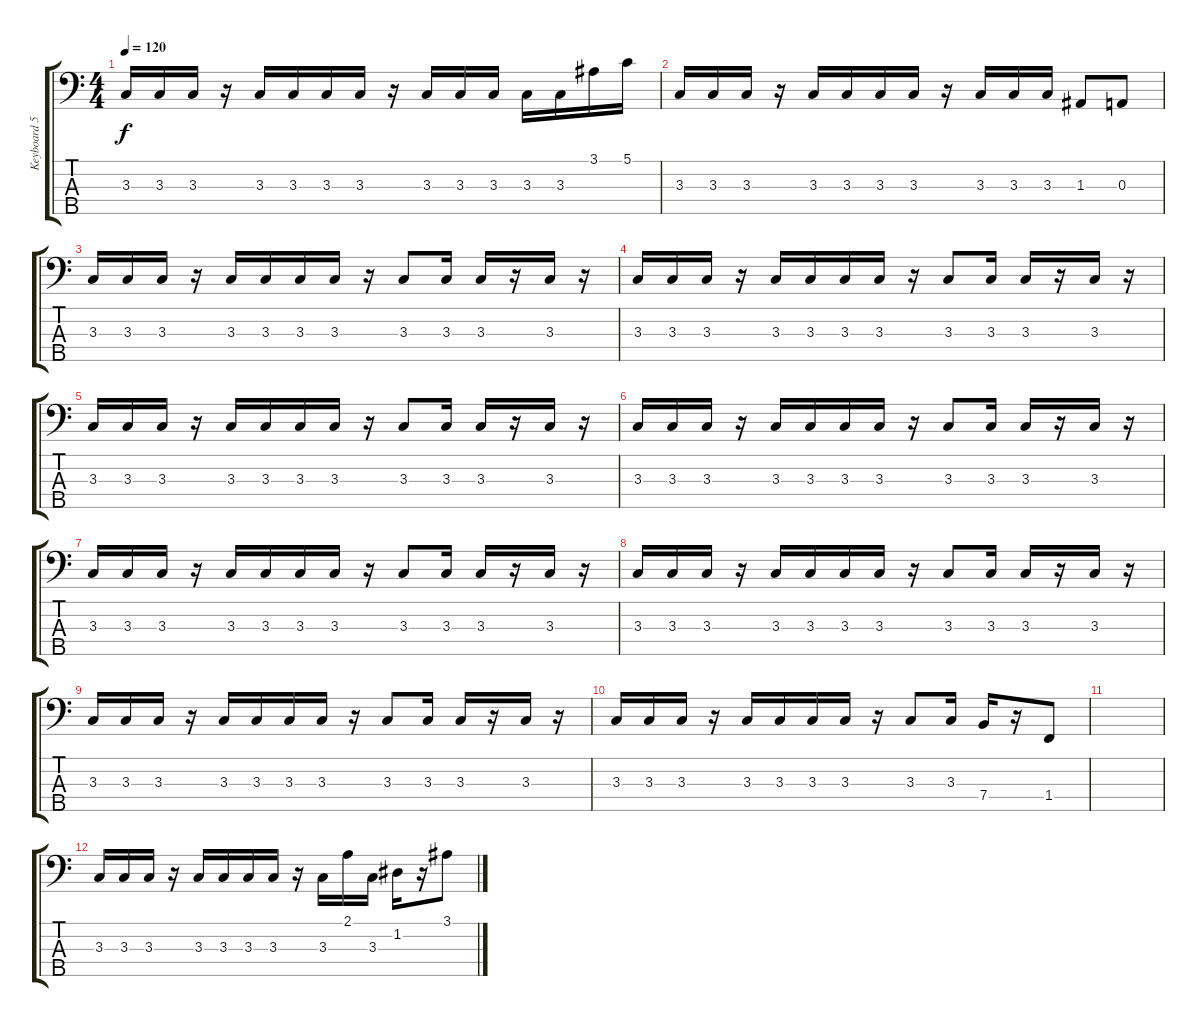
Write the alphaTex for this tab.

\track ("Keyboard 5" "Keyboard 5") {instrument synthbass1}
\staff {score tabs}
\tuning (G2 D2 A1 E1 B0) {hide}
\ts (4 4)
\tempo 120
\clef f4
\ks c
3.3.16{dy f} 3.3.16 3.3.16 r.16 3.3.16 3.3.16 3.3.16 3.3.16 r.16 3.3.16 3.3.16 3.3.16 3.3.16 3.3.16 3.1.16 5.1.16 |
3.3.16 3.3.16 3.3.16 r.16 3.3.16 3.3.16 3.3.16 3.3.16 r.16 3.3.16 3.3.16 3.3.16 1.3.8 0.3.8 |
3.3.16 3.3.16 3.3.16 r.16 3.3.16 3.3.16 3.3.16 3.3.16 r.16 3.3.8 3.3.16 3.3.16 r.16 3.3.16 r.16 |
3.3.16 3.3.16 3.3.16 r.16 3.3.16 3.3.16 3.3.16 3.3.16 r.16 3.3.8 3.3.16 3.3.16 r.16 3.3.16 r.16 |
3.3.16 3.3.16 3.3.16 r.16 3.3.16 3.3.16 3.3.16 3.3.16 r.16 3.3.8 3.3.16 3.3.16 r.16 3.3.16 r.16 |
3.3.16 3.3.16 3.3.16 r.16 3.3.16 3.3.16 3.3.16 3.3.16 r.16 3.3.8 3.3.16 3.3.16 r.16 3.3.16 r.16 |
3.3.16 3.3.16 3.3.16 r.16 3.3.16 3.3.16 3.3.16 3.3.16 r.16 3.3.8 3.3.16 3.3.16 r.16 3.3.16 r.16 |
3.3.16 3.3.16 3.3.16 r.16 3.3.16 3.3.16 3.3.16 3.3.16 r.16 3.3.8 3.3.16 3.3.16 r.16 3.3.16 r.16 |
3.3.16 3.3.16 3.3.16 r.16 3.3.16 3.3.16 3.3.16 3.3.16 r.16 3.3.8 3.3.16 3.3.16 r.16 3.3.16 r.16 |
3.3.16 3.3.16 3.3.16 r.16 3.3.16 3.3.16 3.3.16 3.3.16 r.16 3.3.8 3.3.16 7.4.16 r.16 1.4.8 |
|
3.3.16 3.3.16 3.3.16 r.16 3.3.16 3.3.16 3.3.16 3.3.16 r.16 3.3.16 2.1.16 3.3.16 1.2.16 r.16 3.1.8
